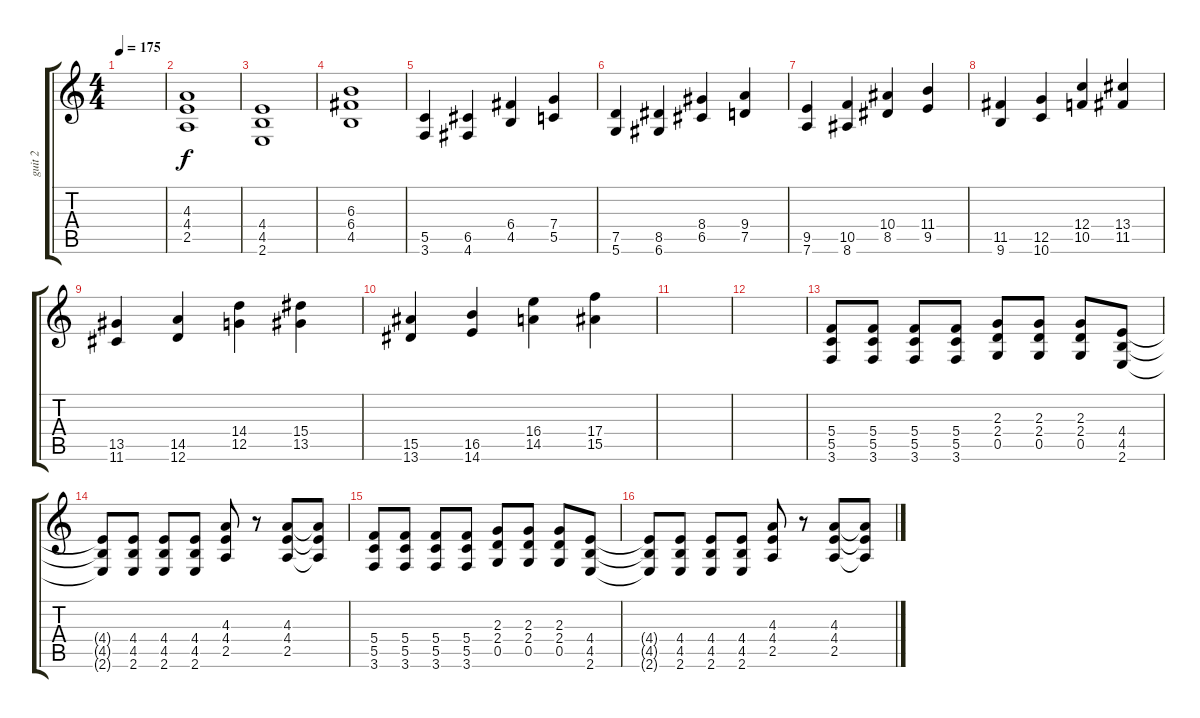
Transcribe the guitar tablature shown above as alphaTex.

\track ("guit 2" "guit 2") {instrument overdrivenguitar}
\staff {score tabs}
\tuning (D4 A3 F3 C3 G2 D2) {hide}
\ts (4 4)
\tempo 175
\clef g2
\ks c
|
(4.3 4.4 2.5).1 |
(4.4 4.5 2.6).1 |
(6.3 6.4 4.5).1 |
(5.5 3.6).4 (6.5 4.6).4 (6.4 4.5).4 (7.4 5.5).4 |
(7.5 5.6).4 (8.5 6.6).4 (8.4 6.5).4 (9.4 7.5).4 |
(9.5 7.6).4 (10.5 8.6).4 (10.4 8.5).4 (11.4 9.5).4 |
(11.5 9.6).4 (12.5 10.6).4 (12.4 10.5).4 (13.4 11.5).4 |
(13.5 11.6).4 (14.5 12.6).4 (14.4 12.5).4 (15.4 13.5).4 |
(15.5 13.6).4 (16.5 14.6).4 (16.4 14.5).4 (17.4 15.5).4 |
|
|
(5.4 5.5 3.6).8 (5.4 5.5 3.6).8 (5.4 5.5 3.6).8 (5.4 5.5 3.6).8 (2.3 2.4 0.5).8 (2.3 2.4 0.5).8 (2.3 2.4 0.5).8 (4.4 4.5 2.6).8 |
(4.4{t} 4.5{t} 2.6{t}).8 (4.4 4.5 2.6).8 (4.4 4.5 2.6).8 (4.4 4.5 2.6).8 (4.3 4.4 2.5).8 r.8 (4.3 4.4 2.5).8 (4.3{t} 4.4{t} 2.5{t}).8 |
(5.4 5.5 3.6).8 (5.4 5.5 3.6).8 (5.4 5.5 3.6).8 (5.4 5.5 3.6).8 (2.3 2.4 0.5).8 (2.3 2.4 0.5).8 (2.3 2.4 0.5).8 (4.4 4.5 2.6).8 |
(4.4{t} 4.5{t} 2.6{t}).8 (4.4 4.5 2.6).8 (4.4 4.5 2.6).8 (4.4 4.5 2.6).8 (4.3 4.4 2.5).8 r.8 (4.3 4.4 2.5).8 (4.3{t} 4.4{t} 2.5{t}).8
